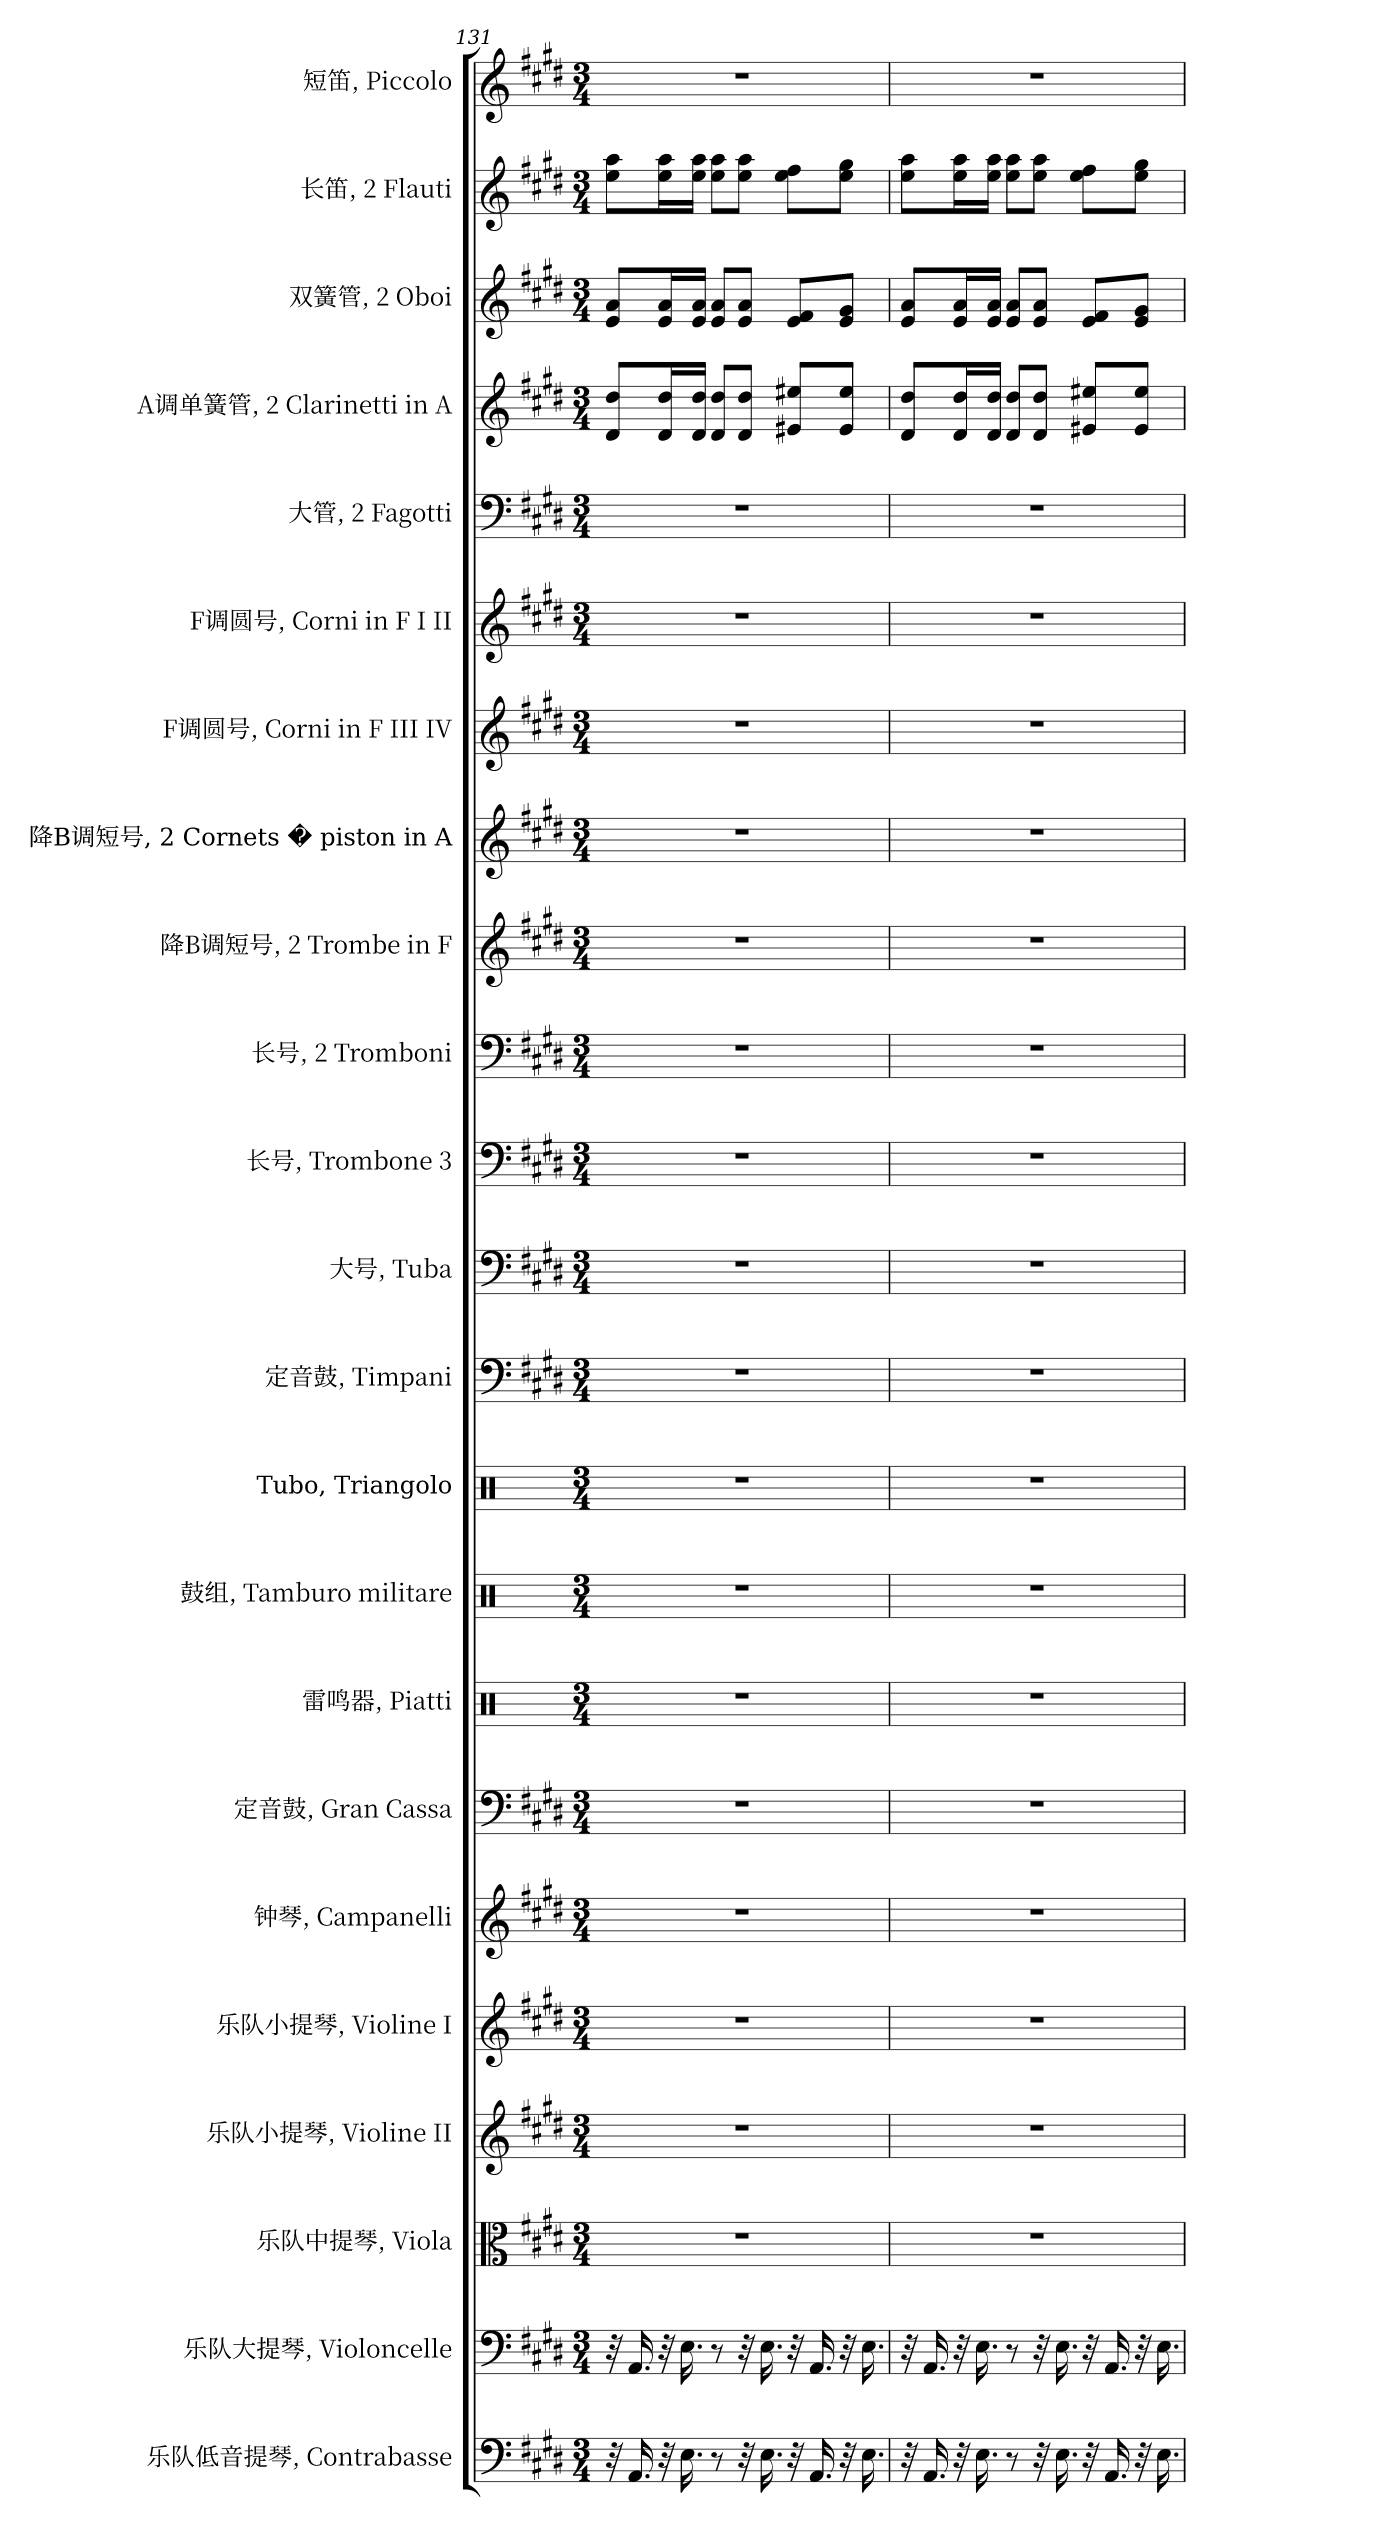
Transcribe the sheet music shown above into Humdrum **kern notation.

**kern	**kern	**kern	**kern	**kern	**kern	**kern	**kern	**kern	**kern	**kern	**kern	**kern	**kern	**kern	**kern	**kern	**kern	**kern	**kern	**kern	**kern	**kern
*part23	*part22	*part21	*part20	*part19	*part18	*part17	*part16	*part15	*part14	*part13	*part12	*part11	*part10	*part9	*part8	*part7	*part6	*part5	*part4	*part3	*part2	*part1
*staff23	*staff22	*staff21	*staff20	*staff19	*staff18	*staff17	*staff16	*staff15	*staff14	*staff13	*staff12	*staff11	*staff10	*staff9	*staff8	*staff7	*staff6	*staff5	*staff4	*staff3	*staff2	*staff1
*I"乐队低音提琴, Contrabasse	*I"乐队大提琴, Violoncelle	*I"乐队中提琴, Viola	*I"乐队小提琴, Violine II	*I"乐队小提琴, Violine I	*I"钟琴, Campanelli	*I"定音鼓, Gran Cassa	*I"雷鸣器, Piatti	*I"鼓组, Tamburo militare	*I"Tubo, Triangolo	*I"定音鼓, Timpani	*I"大号, Tuba	*I"长号, Trombone 3	*I"长号, 2 Tromboni	*I"降B调短号, 2 Trombe in F	*I"降B调短号, 2 Cornets � piston in A	*I"F调圆号, Corni in F III IV	*I"F调圆号, Corni in F I II	*I"大管, 2 Fagotti	*I"A调单簧管, 2 Clarinetti in A	*I"双簧管, 2 Oboi	*I"长笛, 2 Flauti	*I"短笛, Piccolo
*I'Cbs.	*	*	*	*	*	*	*	*	*I'Tu.	*I'Timp.	*I'Tba.	*I'Tbn.	*I'Tbn.	*	*I'B♭ Cnt.	*	*	*	*I'A Cl.	*I'Ob.	*I'Fl.	*I'Picc.
!!LO:PB:g=z
*clefF4	*clefF4	*clefC3	*clefG2	*clefG2	*clefG2	*clefF4	*clefX	*clefX	*clefX	*clefF4	*clefF4	*clefF4	*clefF4	*clefG2	*clefG2	*clefG2	*clefG2	*clefF4	*clefG2	*clefG2	*clefG2	*clefG2
*ITrd7c12	*	*	*	*	*ITrd-14c-24	*	*	*	*	*	*	*	*	*ITrd1c2	*ITrd1c2	*ITrd4c7	*ITrd4c7	*	*ITrd2c3	*	*	*ITrd-7c-12
*k[f#c#g#d#]	*k[f#c#g#d#]	*k[f#c#g#d#]	*k[f#c#g#d#]	*k[f#c#g#d#]	*k[f#c#g#d#]	*k[f#c#g#d#]	*k[]	*k[]	*k[]	*k[f#c#g#d#]	*k[f#c#g#d#]	*k[f#c#g#d#]	*k[f#c#g#d#]	*k[f#c#]	*k[f#c#]	*k[f#c#g#]	*k[f#c#g#]	*k[f#c#g#d#]	*k[f#c#g#d#a#e#b#]	*k[f#c#g#d#]	*k[f#c#g#d#]	*k[f#c#g#d#]
*M3/4	*M3/4	*M3/4	*M3/4	*M3/4	*M3/4	*M3/4	*M3/4	*M3/4	*M3/4	*M3/4	*M3/4	*M3/4	*M3/4	*M3/4	*M3/4	*M3/4	*M3/4	*M3/4	*M3/4	*M3/4	*M3/4	*M3/4
*MM113	*MM113	*MM113	*MM113	*MM113	*MM113	*MM113	*MM113	*MM113	*MM113	*MM113	*MM113	*MM113	*MM113	*MM113	*MM113	*MM113	*MM113	*MM113	*MM113	*MM113	*MM113	*MM113
=131	=131	=131	=131	=131	=131	=131	=131	=131	=131	=131	=131	=131	=131	=131	=131	=131	=131	=131	=131	=131	=131	=131
32r	32r	2.r	2.r	2.r	2.r	2.r	2.r	2.r	2.r	2.r	2.r	2.r	2.r	2.r	2.r	2.r	2.r	2.r	8B#/ 8b#/L	8e/ 8a/L	8ee\ 8aa\L	2.r
16.AAA/	16.AA/	.	.	.	.	.	.	.	.	.	.	.	.	.	.	.	.	.	.	.	.	.
32r	32r	.	.	.	.	.	.	.	.	.	.	.	.	.	.	.	.	.	16B#/ 16b#/L	16e/ 16a/L	16ee\ 16aa\L	.
16.EE\	16.E\	.	.	.	.	.	.	.	.	.	.	.	.	.	.	.	.	.	.	.	.	.
.	.	.	.	.	.	.	.	.	.	.	.	.	.	.	.	.	.	.	16B#/ 16b#/JJ	16e/ 16a/JJ	16ee\ 16aa\JJ	.
8r	8r	.	.	.	.	.	.	.	.	.	.	.	.	.	.	.	.	.	8B#/ 8b#/L	8e/ 8a/L	8ee\ 8aa\L	.
32r	32r	.	.	.	.	.	.	.	.	.	.	.	.	.	.	.	.	.	8B#/ 8b#/J	8e/ 8a/J	8ee\ 8aa\J	.
16.EE\	16.E\	.	.	.	.	.	.	.	.	.	.	.	.	.	.	.	.	.	.	.	.	.
32r	32r	.	.	.	.	.	.	.	.	.	.	.	.	.	.	.	.	.	8c##X/ 8cc##X/L	8e/ 8f#/L	8ee\ 8ff#\L	.
16.AAA/	16.AA/	.	.	.	.	.	.	.	.	.	.	.	.	.	.	.	.	.	.	.	.	.
32r	32r	.	.	.	.	.	.	.	.	.	.	.	.	.	.	.	.	.	8c##/ 8cc##/J	8e/ 8g#/J	8ee\ 8gg#\J	.
16.EE\	16.E\	.	.	.	.	.	.	.	.	.	.	.	.	.	.	.	.	.	.	.	.	.
=132	=132	=132	=132	=132	=132	=132	=132	=132	=132	=132	=132	=132	=132	=132	=132	=132	=132	=132	=132	=132	=132	=132
*	*	*	*	*	*	*	*	*	*	*	*	*	*	*	*	*	*	*	*	*	*	*MM113
32r	32r	2.r	2.r	2.r	2.r	2.r	2.r	2.r	2.r	2.r	2.r	2.r	2.r	2.r	2.r	2.r	2.r	2.r	8B#/ 8b#/L	8e/ 8a/L	8ee\ 8aa\L	2.r
16.AAA/	16.AA/	.	.	.	.	.	.	.	.	.	.	.	.	.	.	.	.	.	.	.	.	.
32r	32r	.	.	.	.	.	.	.	.	.	.	.	.	.	.	.	.	.	16B#/ 16b#/L	16e/ 16a/L	16ee\ 16aa\L	.
16.EE\	16.E\	.	.	.	.	.	.	.	.	.	.	.	.	.	.	.	.	.	.	.	.	.
.	.	.	.	.	.	.	.	.	.	.	.	.	.	.	.	.	.	.	16B#/ 16b#/JJ	16e/ 16a/JJ	16ee\ 16aa\JJ	.
8r	8r	.	.	.	.	.	.	.	.	.	.	.	.	.	.	.	.	.	8B#/ 8b#/L	8e/ 8a/L	8ee\ 8aa\L	.
32r	32r	.	.	.	.	.	.	.	.	.	.	.	.	.	.	.	.	.	8B#/ 8b#/J	8e/ 8a/J	8ee\ 8aa\J	.
16.EE\	16.E\	.	.	.	.	.	.	.	.	.	.	.	.	.	.	.	.	.	.	.	.	.
32r	32r	.	.	.	.	.	.	.	.	.	.	.	.	.	.	.	.	.	8c##X/ 8cc##X/L	8e/ 8f#/L	8ee\ 8ff#\L	.
16.AAA/	16.AA/	.	.	.	.	.	.	.	.	.	.	.	.	.	.	.	.	.	.	.	.	.
32r	32r	.	.	.	.	.	.	.	.	.	.	.	.	.	.	.	.	.	8c##/ 8cc##/J	8e/ 8g#/J	8ee\ 8gg#\J	.
16.EE\	16.E\	.	.	.	.	.	.	.	.	.	.	.	.	.	.	.	.	.	.	.	.	.
=	=	=	=	=	=	=	=	=	=	=	=	=	=	=	=	=	=	=	=	=	=	=
*-	*-	*-	*-	*-	*-	*-	*-	*-	*-	*-	*-	*-	*-	*-	*-	*-	*-	*-	*-	*-	*-	*-
